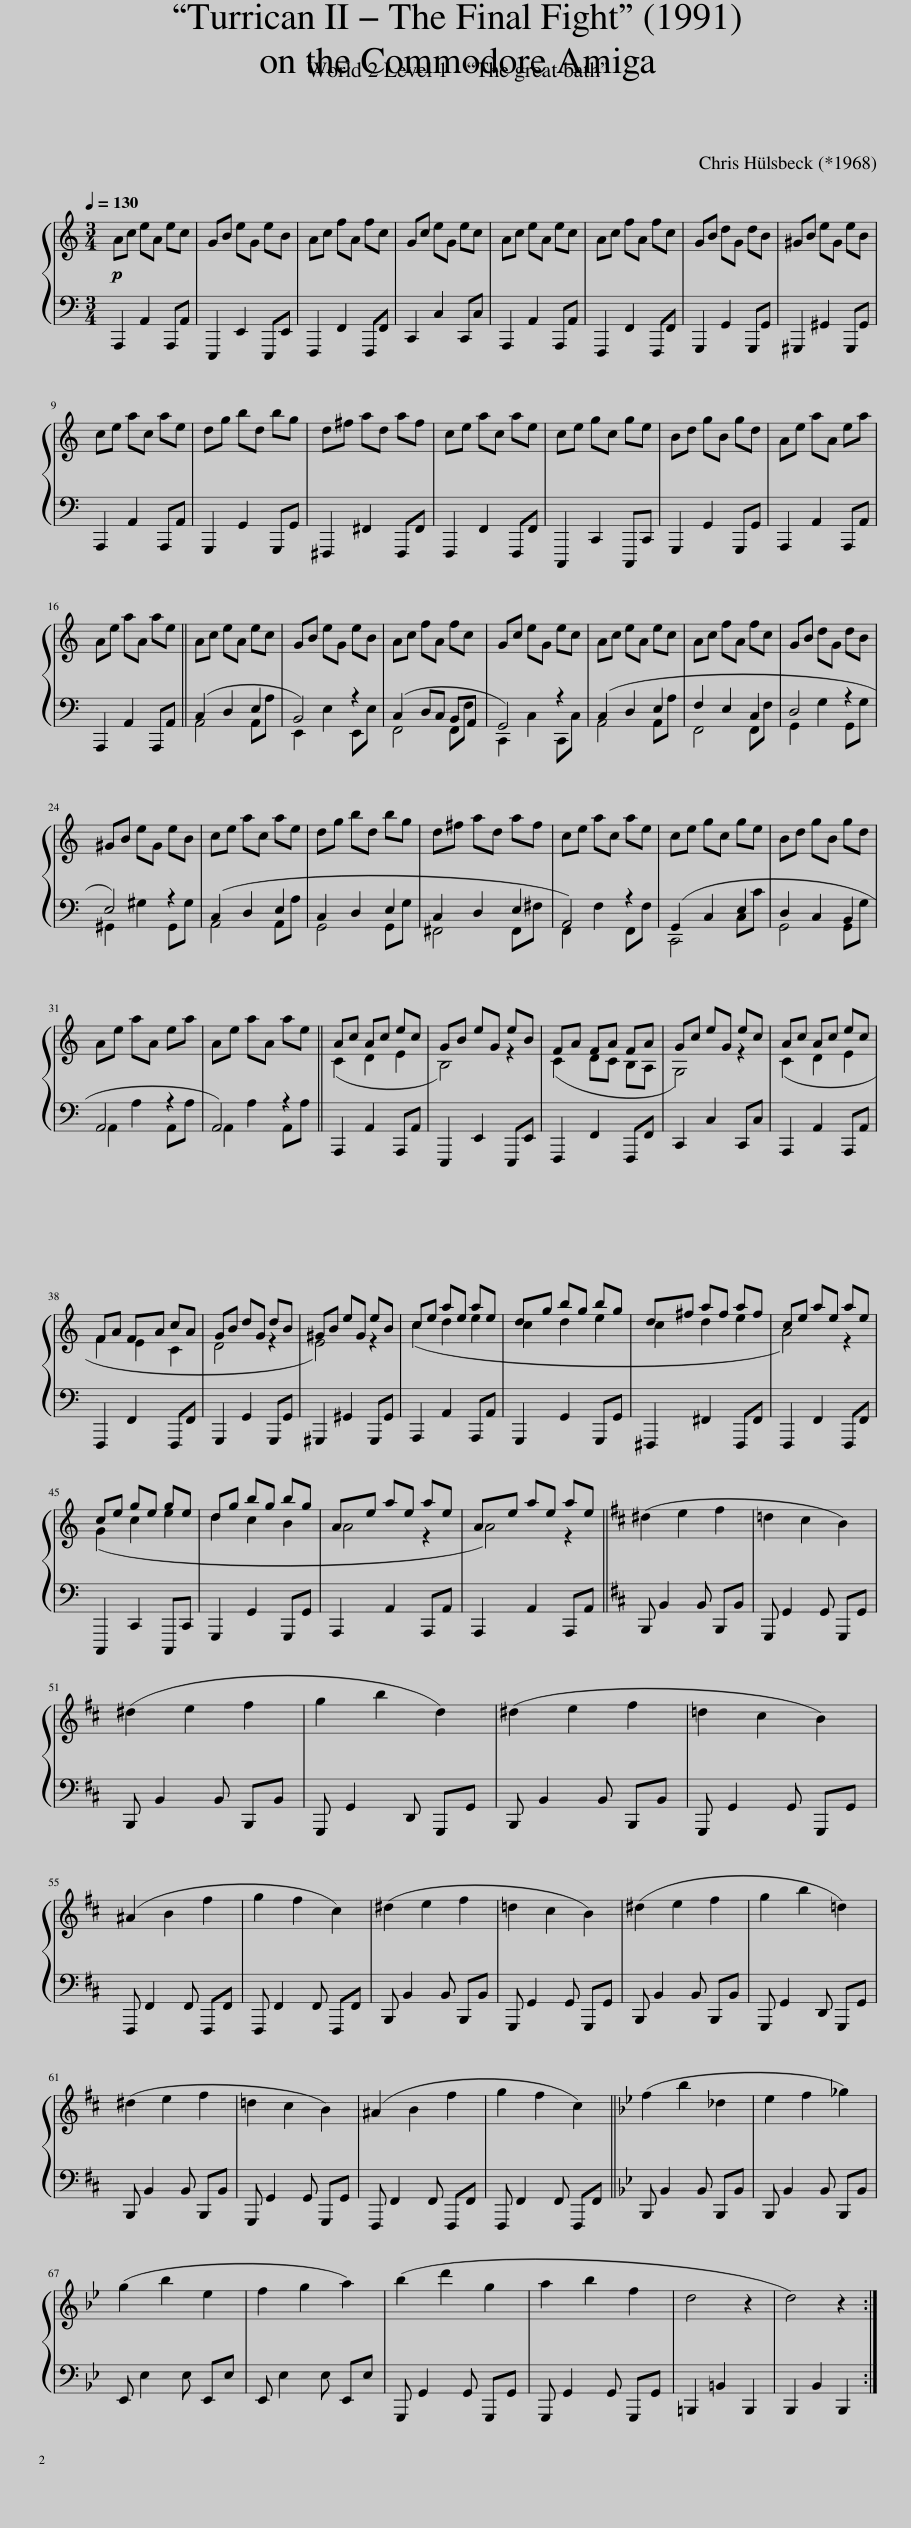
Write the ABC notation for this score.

X:1
%%score { ( 1 4 ) | ( 2 3 ) }
L:1/8
Q:1/4=130
M:3/4
I:linebreak $
K:C
V:1 treble
V:4 treble
V:2 bass
V:3 bass
V:1
!p! Ac eA ec | GB eG eB | Ac fA fc | Gc eG ec | Ac eA ec | %5
 Ac fA fc | GB dG dB | ^GB eG eB |$ ce ac ae | dg bd bg | %10
 d^f ad af | ce ac ae | ce gc ge | Bd gB gd | Ae aA ea |$ %15
 Ae aA ae || Ac eA ec | GB eG eB | Ac fA fc | Gc eG ec | %20
 Ac eA ec | Ac fA fc | GB dG dB |$ ^GB eG eB | ce ac ae | %25
 dg bd bg | d^f ad af | ce ac ae | ce gc ge | Bd gB gd |$ %30
 Ae aA ea | Ae aA ae || Ac Ac ec | GB eG eB | FA FA FA | %35
 Gc eG ec | Ac Ac ec |$ FA FA cA | GB dG dB | ^GB eG eB | %40
 ce ae ae | dg bg bg | d^f af af | ce ae ae |$ ce ge ge | %45
 dg bg bg | Ae ae ae | Ae ae ae ||[K:D] (^d2 e2 f2 | =d2 c2 B2) |$ %50
 (^d2 e2 f2 | g2 b2 d2) | (^d2 e2 f2 | =d2 c2 B2) |$ (^A2 B2 f2 | %55
 g2 f2 c2) | (^d2 e2 f2 | =d2 c2 B2) | (^d2 e2 f2 | g2 b2 =d2) |$ %60
 (^d2 e2 f2 | =d2 c2 B2) | (^A2 B2 f2 | g2 f2 c2) ||[K:Bb] (f2 b2 _d2 | %65
 e2 f2 _g2) |$ (g2 b2 e2 | f2 g2 a2) | (b2 d'2 g2 | a2 b2 f2 | %70
 d4 z2 | d4) z2 :| %72
V:2
 A,,,2 A,,2 A,,,A,, | E,,,2 E,,2 E,,,E,, | F,,,2 F,,2 F,,,F,, | C,,2 C,2 C,,C, | A,,,2 A,,2 A,,,A,, | %5
 F,,,2 F,,2 F,,,F,, | G,,,2 G,,2 G,,,G,, | ^G,,,2 ^G,,2 G,,,G,, |$ A,,,2 A,,2 A,,,A,, | G,,,2 G,,2 G,,,G,, | %10
 ^F,,,2 ^F,,2 F,,,F,, | F,,,2 F,,2 F,,,F,, | C,,,2 C,,2 C,,,C,, | G,,,2 G,,2 G,,,G,, | A,,,2 A,,2 A,,,A,, |$ %15
 A,,,2 A,,2 A,,,A,, || (C,2 D,2 E,2 | B,,4) z2 | (C,2 D,C, B,,A,, | G,,4) z2 | %20
 (C,2 D,2 E,2 | F,2 E,2 C,2 | D,4 z2 |$ E,4) z2 | (C,2 D,2 E,2 | %25
 C,2 D,2 E,2 | C,2 D,2 E,2 | A,,4) z2 | (G,,2 C,2 E,2 | D,2 C,2 B,,2 |$ %30
 A,,4 z2 | A,,4) z2 || A,,,2 A,,2 A,,,A,, | E,,,2 E,,2 E,,,E,, | F,,,2 F,,2 F,,,F,, | %35
 C,,2 C,2 C,,C, | A,,,2 A,,2 A,,,A,, |$ F,,,2 F,,2 F,,,F,, | G,,,2 G,,2 G,,,G,, | ^G,,,2 ^G,,2 G,,,G,, | %40
 A,,,2 A,,2 A,,,A,, | G,,,2 G,,2 G,,,G,, | ^F,,,2 ^F,,2 F,,,F,, | F,,,2 F,,2 F,,,F,, |$ C,,,2 C,,2 C,,,C,, | %45
 G,,,2 G,,2 G,,,G,, | A,,,2 A,,2 A,,,A,, | A,,,2 A,,2 A,,,A,, ||[K:D] B,,, B,,2 B,, B,,,B,, | G,,, G,,2 G,, G,,,G,, |$ %50
 B,,, B,,2 B,, B,,,B,, | G,,, G,,2 D,, G,,,G,, | B,,, B,,2 B,, B,,,B,, | G,,, G,,2 G,, G,,,G,, |$ F,,, F,,2 F,, F,,,F,, | %55
 F,,, F,,2 F,, F,,,F,, | B,,, B,,2 B,, B,,,B,, | G,,, G,,2 G,, G,,,G,, | B,,, B,,2 B,, B,,,B,, | G,,, G,,2 D,, G,,,G,, |$ %60
 B,,, B,,2 B,, B,,,B,, | G,,, G,,2 G,, G,,,G,, | F,,, F,,2 F,, F,,,F,, | F,,, F,,2 F,, F,,,F,, ||[K:Bb] B,,, B,,2 B,, B,,,B,, | %65
 B,,, B,,2 B,, B,,,B,, |$ E,, E,2 E, E,,E, | E,, E,2 E, E,,E, | G,,, G,,2 G,, G,,,G,, | G,,, G,,2 G,, G,,,G,, | %70
 =B,,,2 =B,,2 B,,,2 | B,,,2 B,,2 B,,,2 :| %72
V:3
 x6 | x6 | x6 | x6 | x6 | %5
 x6 | x6 | x6 |$ x6 | x6 | %10
 x6 | x6 | x6 | x6 | x6 |$ %15
 x6 || A,,4 A,,A, | E,,2 E,2 E,,E, | F,,4 F,,F, | C,,2 C,2 C,,C, | %20
 A,,4 A,,A, | F,,4 F,,F, | G,,2 G,2 G,,G, |$ ^G,,2 ^G,2 G,,G, | A,,4 A,,A, | %25
 G,,4 G,,G, | ^F,,4 F,,^F, | F,,2 F,2 F,,F, | C,,4 C,C | G,,4 G,,G, |$ %30
 A,,2 A,2 A,,A, | A,,2 A,2 A,,A, || x6 | x6 | x6 | %35
 x6 | x6 |$ x6 | x6 | x6 | %40
 x6 | x6 | x6 | x6 |$ x6 | %45
 x6 | x6 | x6 ||[K:D] x6 | x6 |$ %50
 x6 | x6 | x6 | x6 |$ x6 | %55
 x6 | x6 | x6 | x6 | x6 |$ %60
 x6 | x6 | x6 | x6 ||[K:Bb] x6 | %65
 x6 |$ x6 | x6 | x6 | x6 | %70
 x6 | x6 :| %72
V:4
 x6 | x6 | x6 | x6 | x6 | %5
 x6 | x6 | x6 |$ x6 | x6 | %10
 x6 | x6 | x6 | x6 | x6 |$ %15
 x6 || x6 | x6 | x6 | x6 | %20
 x6 | x6 | x6 |$ x6 | x6 | %25
 x6 | x6 | x6 | x6 | x6 |$ %30
 x6 | x6 || (C2 D2 E2 | B,4) z2 | (C2 DC B,A, | %35
 G,4) z2 | (C2 D2 E2 |$ F2 E2 C2 | D4 z2 | E4) z2 | %40
 (c2 d2 e2 | c2 d2 e2 | c2 d2 e2 | A4) z2 |$ (G2 c2 e2 | %45
 d2 c2 B2 | A4 z2 | A4) z2 ||[K:D] x6 | x6 |$ %50
 x6 | x6 | x6 | x6 |$ x6 | %55
 x6 | x6 | x6 | x6 | x6 |$ %60
 x6 | x6 | x6 | x6 ||[K:Bb] x6 | %65
 x6 |$ x6 | x6 | x6 | x6 | %70
 x6 | x6 :| %72
